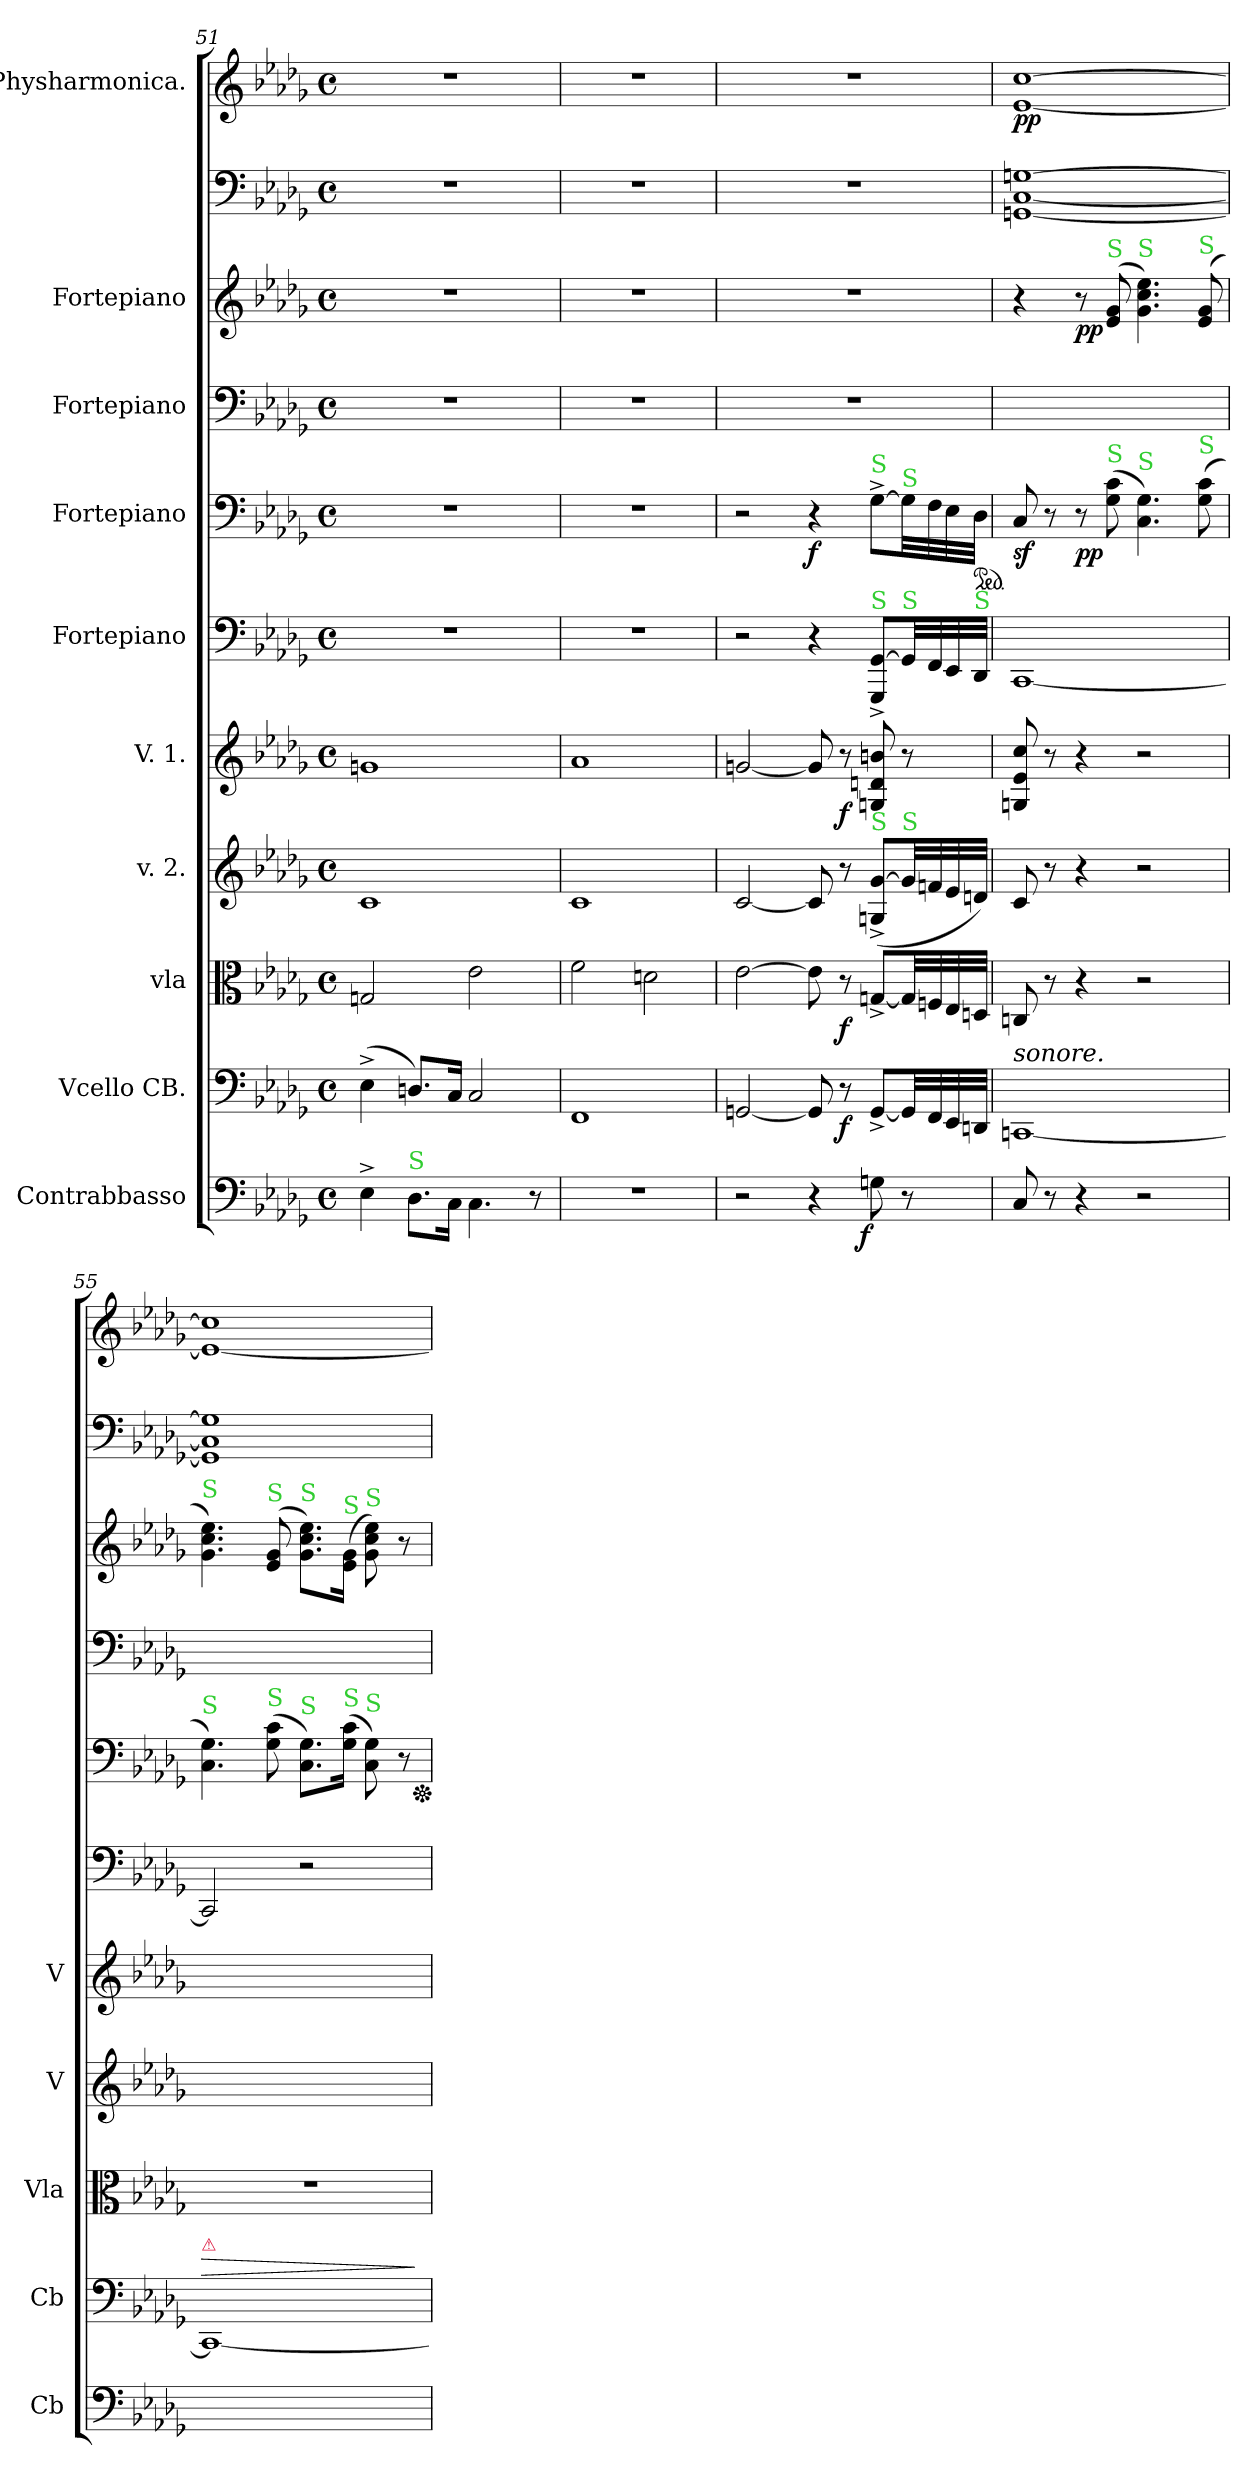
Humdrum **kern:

**kern	**dynam	**kern	**dynam	**kern	**dynam	**kern	**kern	**dynam	**kern	**kern	**dynam	**kern	**kern	**dynam	**kern	**kern	**dynam
*part11	*part11	*part10	*part10	*part9	*part9	*part8	*part7	*part7	*part6	*part5	*part5	*part4	*part3	*part3	*part2	*part1	*part1
*staff11	*staff11	*staff10	*staff10	*staff9	*staff9	*staff8	*staff7	*staff7	*staff6	*staff5	*staff5	*staff4	*staff3	*staff3	*staff2	*staff1	*staff1
*I"Contrabbasso	*	*I"Vcello CB.	*	*I"vla	*	*I"v. 2.	*I"V. 1.	*	*I"Fortepiano	*I"Fortepiano	*	*I"Fortepiano	*I"Fortepiano	*	*	*I"Physharmonica.	*
*I'Cb	*	*I'Cb	*	*I'Vla	*	*I'V	*I'V	*	*	*	*	*	*	*	*	*	*
*clefF4	*	*clefF4	*	*clefC3	*	*clefG2	*clefG2	*	*clefF4	*clefF4	*	*clefF4	*clefG2	*	*clefF4	*clefG2	*
*k[b-e-a-d-g-]	*	*k[b-e-a-d-g-]	*	*k[b-e-a-d-g-]	*	*k[b-e-a-d-g-]	*k[b-e-a-d-g-]	*	*k[b-e-a-d-g-]	*k[b-e-a-d-g-]	*	*k[b-e-a-d-g-]	*k[b-e-a-d-g-]	*	*k[b-e-a-d-g-]	*k[b-e-a-d-g-]	*
*M4/4	*	*M4/4	*	*M4/4	*	*M4/4	*M4/4	*	*M4/4	*M4/4	*	*M4/4	*M4/4	*	*M4/4	*M4/4	*
*met(c)	*	*met(c)	*	*met(c)	*	*met(c)	*met(c)	*	*met(c)	*met(c)	*	*met(c)	*met(c)	*	*met(c)	*met(c)	*
=51	=51	=51	=51	=51	=51	=51	=51	=51	=51	=51	=51	=51	=51	=51	=51	=51	=51
4E-^\	.	(4E-^\	.	2Gn/	.	1c/	1gn/	.	1r	1r	.	1r	1r	.	1r	1r	.
!LO:TX:a:color=limegreen:t=S	!	!	!	!	!	!	!	!	!	!	!	!	!	!	!	!	!
8.D-\L	.	8.Dn/L)	.	.	.	.	.	.	.	.	.	.	.	.	.	.	.
16C\Jk	.	16C/Jk	.	.	.	.	.	.	.	.	.	.	.	.	.	.	.
4.C\	.	2C/	.	2e-\	.	.	.	.	.	.	.	.	.	.	.	.	.
8r	.	.	.	.	.	.	.	.	.	.	.	.	.	.	.	.	.
=52	=52	=52	=52	=52	=52	=52	=52	=52	=52	=52	=52	=52	=52	=52	=52	=52	=52
1r	.	1FF/	.	2f\	.	1c/	1a-/	.	1r	1r	.	1r	1r	.	1r	1r	.
.	.	.	.	2dn\	.	.	.	.	.	.	.	.	.	.	.	.	.
=53	=53	=53	=53	=53	=53	=53	=53	=53	=53	=53	=53	=53	=53	=53	=53	=53	=53
*	*	*	*	*	*	*	*	*	*	*	*	*	*^	*	*	*	*
2r	.	[2GGn/	.	[2e-\	.	[2c/	[2gn/	.	2r	2r	.	1r	1r	2ryy	.	1r	1r	.
4r	.	8GG/]	.	8e-\]	.	8c/]	8g/]	.	4r	4r	f	.	.	4ryy	.	.	.	.
.	.	8r	f	8r	f	8r	8r	f	.	.	.	.	.	.	.	.	.	.
!	!	!	!	!	!	!	!	!	!	!LO:TX:a:color=limegreen:t=S	!	!	!	!	!	!	!	!
!	!	!	!	!	!	!	!	!	!LO:TX:a:color=limegreen:t=S	!	!	!	!	!	!	!	!	!
!	!	!	!	!	!	!LO:TX:a:color=limegreen:t=S	!	!	!	!	!	!	!	!	!	!	!	!
!	!LO:DY:rj	!	!	!	!	!	!	!	!	!	!	!	!	!	!	!	!	!
8Gn\	f	[8GG^/L	.	[8Gn^/L	.	(8Gn^/ [8g-^/L	8Gn/ 8dn/ 8bn/	.	8GGG-^>/ [8GG-^>/L	[8G-^>\L	.	.	.	8ryy	.	.	.	.
!	!	!	!	!	!	!	!	!	!	!LO:TX:a:color=limegreen:t=S	!	!	!	!	!	!	!	!
!	!	!	!	!	!	!	!	!	!LO:TX:a:color=limegreen:t=S	!	!	!	!	!	!	!	!	!
!	!	!	!	!	!	!LO:TX:a:color=limegreen:t=S	!	!	!	!	!	!	!	!	!	!	!	!
8r	.	32GG/LL]	.	32G/LL]	.	32g-/LL]	8r	.	32GG-/LL]	32G-\LL]	.	.	.	32ryy	.	.	.	.
.	.	32FF/	.	32Fn/	.	32fn/	.	.	32FF/	32F\	.	.	.	16.ryy	.	.	.	.
.	.	32EE-/	.	32E-/	.	32e-/	.	.	32EE-/	32E-\	.	.	.	.	.	.	.	.
!	!	!	!	!	!	!	!	!	!	!LO:TX:a:color=limegreen:t=S	!	!	!	!	!	!	!	!
!	!	!	!	!	!	!	!	!	!LO:TX:a:color=limegreen:t=S	!	!	!	!	!	!	!	!	!
*	*	*	*	*	*	*	*	*	*	*ped	*	*	*	*	*	*	*	*
.	.	32DDn/JJJ	.	32Dn/JJJ	.	32dn/JJJ)	.	.	32DD-/JJJ	32D-\JJJ	.	.	.	.	.	.	.	.
=54	=54	=54	=54	=54	=54	=54	=54	=54	=54	=54	=54	=54	=54	=54	=54	=54	=54	=54
!	!	!LO:TX:a:i:t=sonore.	!	!	!	!	!	!	!	!	!	!	!	!	!	!	!	!
*	*	*	*	*	*	*	*	*	*	*	*	*	*v	*v	*	*	*	*
8C/	.	[1CCn/	.	8Cn/	.	8c/	8Gn/ 8e-/ 8cc/	.	[1CC/	8C/	sf	1ryy	4r	.	[1GGn/ [1C/ [1Gn/	[>1e-/ [1cc/	pp
8r	.	.	.	8r	.	8r	8r	.	.	8r	.	.	.	.	.	.	.
4r	.	.	.	4r	.	4r	4r	.	.	8r	pp	.	8r	pp	.	.	.
!	!	!	!	!	!	!	!	!	!	!	!	!	!LO:TX:a:color=limegreen:t=S	!	!	!	!
!	!	!	!	!	!	!	!	!	!	!LO:TX:a:color=limegreen:t=S	!	!	!	!	!	!	!
.	.	.	.	.	.	.	.	.	.	(8G-\ 8c\	.	.	(8e-/ 8g-/	.	.	.	.
!	!	!	!	!	!	!	!	!	!	!	!	!	!LO:TX:a:color=limegreen:t=S	!	!	!	!
!	!	!	!	!	!	!	!	!	!	!LO:TX:a:color=limegreen:t=S	!	!	!	!	!	!	!
2r	.	.	.	2r	.	2r	2r	.	.	4.C\ 4.G-\)	.	.	4.g-\ 4.cc\ 4.ee-\)	.	.	.	.
!	!	!	!	!	!	!	!	!	!	!	!	!	!LO:TX:a:color=limegreen:t=S	!	!	!	!
!	!	!	!	!	!	!	!	!	!	!LO:TX:a:color=limegreen:t=S	!	!	!	!	!	!	!
.	.	.	.	.	.	.	.	.	.	(8G-\ 8c\	.	.	(8e-/ 8g-/	.	.	.	.
=55	=55	=55	=55	=55	=55	=55	=55	=55	=55	=55	=55	=55	=55	=55	=55	=55	=55
!	!	!	!	!	!	!	!	!	!	!	!	!	!LO:TX:a:color=limegreen:t=S	!	!	!	!
!	!	!	!	!	!	!	!	!	!	!LO:TX:a:color=limegreen:t=S	!	!	!	!	!	!	!
!	!	!LO:TX:a:color=crimson:t=⚠	!	!	!	!	!	!	!	!	!	!	!	!	!	!	!
!	!	!	!LO:HP:a	!	!	!	!	!	!	!	!	!	!	!	!	!	!
1ryy	.	1CC/_	>	1r	.	1ryy	1ryy	.	2CC/]	4.C\ 4.G-\)	.	1ryy	4.g-\ 4.cc\ 4.ee-\)	.	1GG]/ 1C]/ 1G]/	1e-_/ 1cc]/	.
!	!	!	!	!	!	!	!	!	!	!	!	!	!LO:TX:a:color=limegreen:t=S	!	!	!	!
!	!	!	!	!	!	!	!	!	!	!LO:TX:a:color=limegreen:t=S	!	!	!	!	!	!	!
.	.	.	.	.	.	.	.	.	.	(8G-\ 8c\	.	.	(8e-/ 8g-/	.	.	.	.
!	!	!	!	!	!	!	!	!	!	!	!	!	!LO:TX:a:color=limegreen:t=S	!	!	!	!
!	!	!	!	!	!	!	!	!	!	!LO:TX:a:color=limegreen:t=S	!	!	!	!	!	!	!
.	.	.	.	.	.	.	.	.	2r	8.C\ 8.G-\L)	.	.	8.g-\ 8.cc\ 8.ee-\L)	.	.	.	.
!	!	!	!	!	!	!	!	!	!	!	!	!	!LO:TX:a:color=limegreen:t=S	!	!	!	!
!	!	!	!	!	!	!	!	!	!	!LO:TX:a:color=limegreen:t=S	!	!	!	!	!	!	!
.	.	.	.	.	.	.	.	.	.	(16G-\ 16c\Jk	.	.	(16e-\ 16g-\Jk	.	.	.	.
!	!	!	!	!	!	!	!	!	!	!	!	!	!LO:TX:a:color=limegreen:t=S	!	!	!	!
!	!	!	!	!	!	!	!	!	!	!LO:TX:a:color=limegreen:t=S	!	!	!	!	!	!	!
.	.	.	.	.	.	.	.	.	.	8C\ 8G-\)	.	.	8g-\ 8cc\ 8ee-\)	.	.	.	.
.	.	.	.	.	.	.	.	.	.	8r	.	.	8r	.	.	.	.
.	.	.	]	.	.	.	.	.	.	.	.	.	.	.	.	.	.
*	*	*	*	*	*	*	*	*	*	*Xped	*	*	*	*	*	*	*
=	=	=	=	=	=	=	=	=	=	=	=	=	=	=	=	=	=
*-	*-	*-	*-	*-	*-	*-	*-	*-	*-	*-	*-	*-	*-	*-	*-	*-	*-
